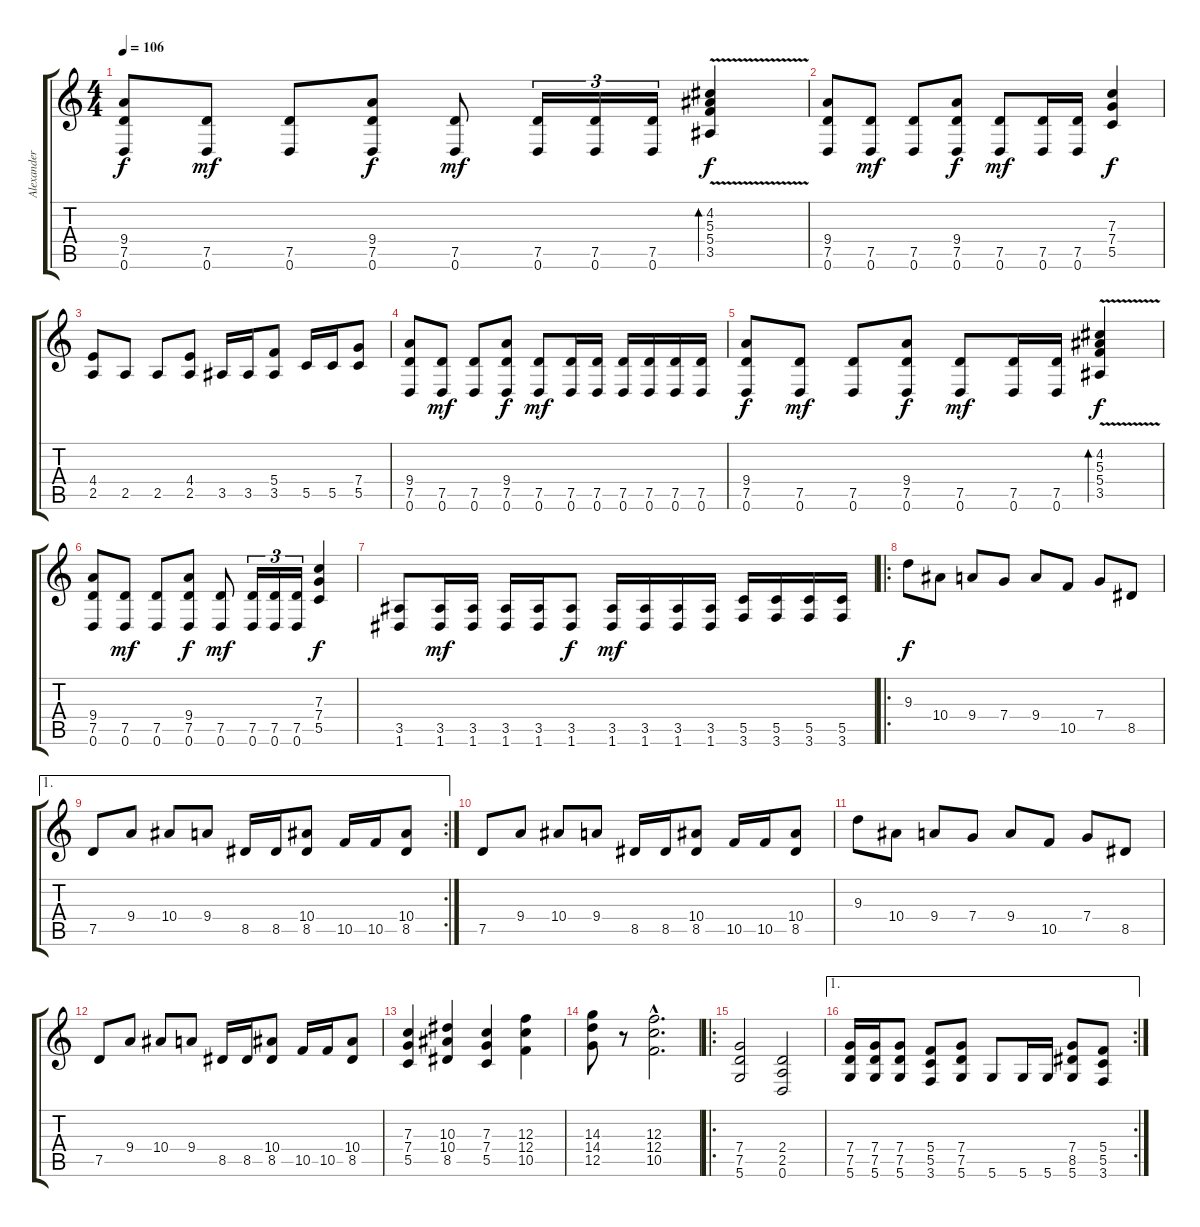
\track ("Alexander Kuoppala" "Alexander ") {instrument distortionguitar}
\staff {score tabs}
\tuning (D4 A3 F3 C3 G2 D2) {hide}
\ts (4 4)
\tempo 106
\clef g2
\ks c
(9.4 7.5 0.6).8{dy f} (7.5 0.6).8{dy mf} (7.5 0.6).8 (9.4 7.5 0.6).8{dy f} (7.5 0.6).8{dy mf} (7.5 0.6).16{tu (3 2)} (7.5 0.6).16{tu (3 2)} (7.5 0.6).16{tu (3 2)} (4.2 5.3 5.4 3.5{v}).4{bd 120 dy f} |
(9.4 7.5 0.6).8 (7.5 0.6).8{dy mf} (7.5 0.6).8 (9.4 7.5 0.6).8{dy f} (7.5 0.6).8{dy mf} (7.5 0.6).16 (7.5 0.6).16 (7.3 7.4 5.5).4{dy f} |
(4.4 2.5).8 2.5.8 2.5.8 (4.4 2.5).8 3.5.16 3.5.16 (5.4 3.5).8 5.5.16 5.5.16 (7.4 5.5).8 |
(9.4 7.5 0.6).8 (7.5 0.6).8{dy mf} (7.5 0.6).8 (9.4 7.5 0.6).8{dy f} (7.5 0.6).8{dy mf} (7.5 0.6).16 (7.5 0.6).16 (7.5 0.6).16 (7.5 0.6).16 (7.5 0.6).16 (7.5 0.6).16 |
(9.4 7.5 0.6).8{dy f} (7.5 0.6).8{dy mf} (7.5 0.6).8 (9.4 7.5 0.6).8{dy f} (7.5 0.6).8{dy mf} (7.5 0.6).16 (7.5 0.6).16 (4.2{v} 5.3 5.4 3.5).4{bd 120 dy f} |
(9.4 7.5 0.6).8 (7.5 0.6).8{dy mf} (7.5 0.6).8 (9.4 7.5 0.6).8{dy f} (7.5 0.6).8{dy mf} (7.5 0.6).16{tu (3 2)} (7.5 0.6).16{tu (3 2)} (7.5 0.6).16{tu (3 2)} (7.3 7.4 5.5).4{dy f} |
(3.5 1.6).8 (3.5 1.6).16{dy mf} (3.5 1.6).16 (3.5 1.6).16 (3.5 1.6).16 (3.5 1.6).8{dy f} (3.5 1.6).16{dy mf} (3.5 1.6).16 (3.5 1.6).16 (3.5 1.6).16 (5.5 3.6).16 (5.5 3.6).16 (5.5 3.6).16 (5.5 3.6).16 |
\ro
9.3.8{dy f instrument overdrivenguitar} 10.4.8 9.4.8 7.4.8 9.4.8 10.5.8 7.4.8 8.5.8 |
\ae 1
\rc 2
7.5.8 9.4.8 10.4.8 9.4.8 8.5.16 8.5.16 (10.4 8.5).8 10.5.16 10.5.16 (10.4 8.5).8 |
7.5.8 9.4.8 10.4.8 9.4.8 8.5.16 8.5.16 (10.4 8.5).8 10.5.16 10.5.16 (10.4 8.5).8 |
9.3.8{instrument overdrivenguitar} 10.4.8 9.4.8 7.4.8 9.4.8 10.5.8 7.4.8 8.5.8 |
7.5.8 9.4.8 10.4.8 9.4.8 8.5.16 8.5.16 (10.4 8.5).8 10.5.16 10.5.16 (10.4 8.5).8 |
(7.3 7.4 5.5).4{balance 8 instrument distortionguitar} (10.3 10.4 8.5).4 (7.3 7.4 5.5).4 (12.3 12.4 10.5).4 |
(14.3 14.4 12.5).8 r.8 (12.3{hac} 12.4{hac} 10.5{hac}).2{d} |
\ro
(7.4 7.5 5.6).2{balance 8} (2.4 2.5 0.6).2 |
\ae 1
\rc 2
(7.4 7.5 5.6).16 (7.4 7.5 5.6).16 (7.4 7.5 5.6).8 (5.4 5.5 3.6).8 (7.4 7.5 5.6).8 5.6.8 5.6.16 5.6.16 (7.4 8.5 5.6).8 (5.4 5.5 3.6).8
